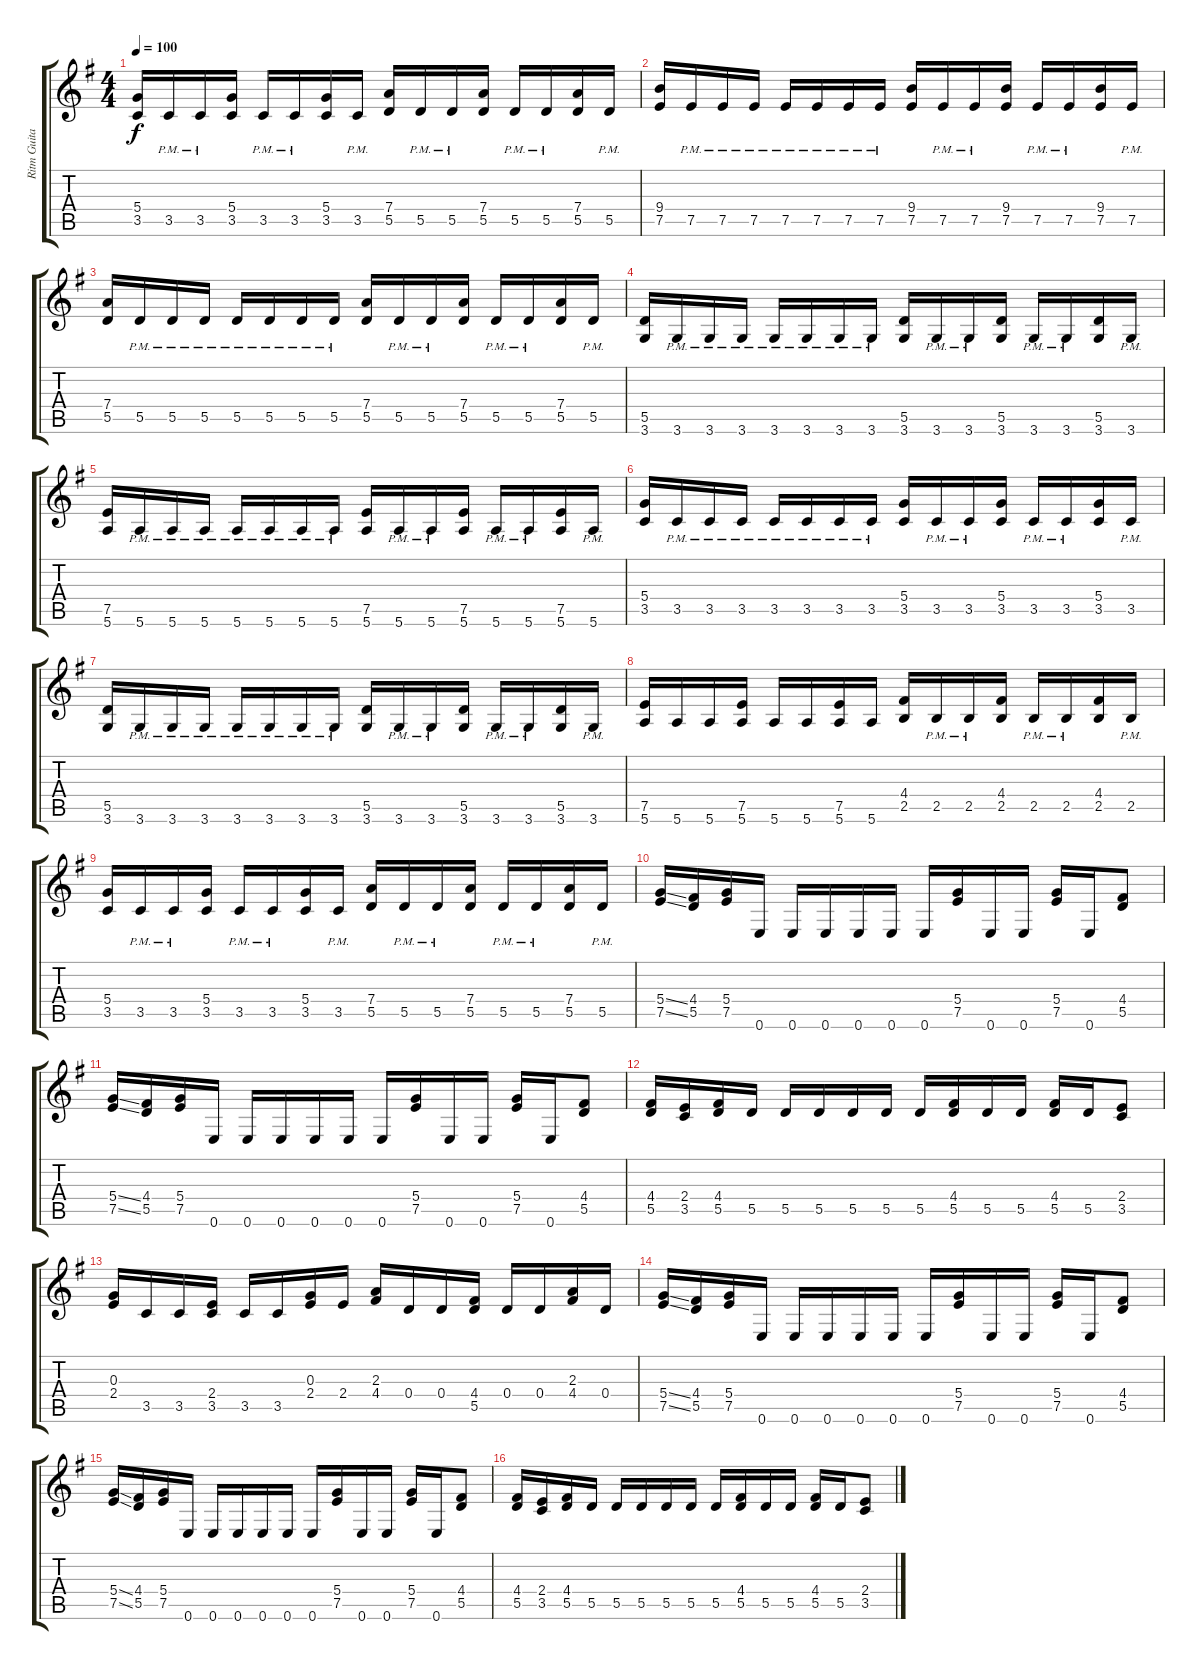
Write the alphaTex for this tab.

\track ("Ritm Guitar" "Ritm Guita") {instrument distortionguitar}
\staff {score tabs}
\tuning (E4 B3 G3 D3 A2 E2) {hide}
\ts (4 4)
\tempo 100
\clef g2
\ks g
(5.4 3.5).16{dy f} 3.5{pm}.16 3.5{pm}.16 (5.4 3.5).16 3.5{pm}.16 3.5{pm}.16 (5.4 3.5).16 3.5{pm}.16 (7.4 5.5).16 5.5{pm}.16 5.5{pm}.16 (7.4 5.5).16 5.5{pm}.16 5.5{pm}.16 (7.4 5.5).16 5.5{pm}.16 |
(9.4 7.5).16 7.5{pm}.16 7.5{pm}.16 7.5{pm}.16 7.5{pm}.16 7.5{pm}.16 7.5{pm}.16 7.5{pm}.16 (9.4 7.5).16 7.5{pm}.16 7.5{pm}.16 (9.4 7.5).16 7.5{pm}.16 7.5{pm}.16 (9.4 7.5).16 7.5{pm}.16 |
(7.4 5.5).16 5.5{pm}.16 5.5{pm}.16 5.5{pm}.16 5.5{pm}.16 5.5{pm}.16 5.5{pm}.16 5.5{pm}.16 (7.4 5.5).16 5.5{pm}.16 5.5{pm}.16 (7.4 5.5).16 5.5{pm}.16 5.5{pm}.16 (7.4 5.5).16 5.5{pm}.16 |
(5.5 3.6).16 3.6{pm}.16 3.6{pm}.16 3.6{pm}.16 3.6{pm}.16 3.6{pm}.16 3.6{pm}.16 3.6{pm}.16 (5.5 3.6).16 3.6{pm}.16 3.6{pm}.16 (5.5 3.6).16 3.6{pm}.16 3.6{pm}.16 (5.5 3.6).16 3.6{pm}.16 |
(7.5 5.6).16 5.6{pm}.16 5.6{pm}.16 5.6{pm}.16 5.6{pm}.16 5.6{pm}.16 5.6{pm}.16 5.6{pm}.16 (7.5 5.6).16 5.6{pm}.16 5.6{pm}.16 (7.5 5.6).16 5.6{pm}.16 5.6{pm}.16 (7.5 5.6).16 5.6{pm}.16 |
(5.4 3.5).16 3.5{pm}.16 3.5{pm}.16 3.5{pm}.16 3.5{pm}.16 3.5{pm}.16 3.5{pm}.16 3.5{pm}.16 (5.4 3.5).16 3.5{pm}.16 3.5{pm}.16 (5.4 3.5).16 3.5{pm}.16 3.5{pm}.16 (5.4 3.5).16 3.5{pm}.16 |
(5.5 3.6).16 3.6{pm}.16 3.6{pm}.16 3.6{pm}.16 3.6{pm}.16 3.6{pm}.16 3.6{pm}.16 3.6{pm}.16 (5.5 3.6).16 3.6{pm}.16 3.6{pm}.16 (5.5 3.6).16 3.6{pm}.16 3.6{pm}.16 (5.5 3.6).16 3.6{pm}.16 |
(7.5 5.6).16 5.6.16 5.6.16 (7.5 5.6).16 5.6.16 5.6.16 (7.5 5.6).16 5.6.16 (4.4 2.5).16 2.5{pm}.16 2.5{pm}.16 (4.4 2.5).16 2.5{pm}.16 2.5{pm}.16 (4.4 2.5).16 2.5{pm}.16 |
(5.4 3.5).16 3.5{pm}.16 3.5{pm}.16 (5.4 3.5).16 3.5{pm}.16 3.5{pm}.16 (5.4 3.5).16 3.5{pm}.16 (7.4 5.5).16 5.5{pm}.16 5.5{pm}.16 (7.4 5.5).16 5.5{pm}.16 5.5{pm}.16 (7.4 5.5).16 5.5{pm}.16 |
(5.4{ss} 7.5{ss}).16 (4.4 5.5).16 (5.4 7.5).16 0.6.16 0.6.16 0.6.16 0.6.16 0.6.16 0.6.16 (5.4 7.5).16 0.6.16 0.6.16 (5.4 7.5).16 0.6.16 (4.4 5.5).8 |
(5.4{ss} 7.5{ss}).16 (4.4 5.5).16 (5.4 7.5).16 0.6.16 0.6.16 0.6.16 0.6.16 0.6.16 0.6.16 (5.4 7.5).16 0.6.16 0.6.16 (5.4 7.5).16 0.6.16 (4.4 5.5).8 |
(4.4 5.5).16 (2.4 3.5).16 (4.4 5.5).16 5.5.16 5.5.16 5.5.16 5.5.16 5.5.16 5.5.16 (4.4 5.5).16 5.5.16 5.5.16 (4.4 5.5).16 5.5.16 (2.4 3.5).8 |
(0.3 2.4).16 3.5.16 3.5.16 (2.4 3.5).16 3.5.16 3.5.16 (0.3 2.4).16 2.4.16 (2.3 4.4).16 0.4.16 0.4.16 (4.4 5.5).16 0.4.16 0.4.16 (2.3 4.4).16 0.4.16 |
(5.4{ss} 7.5{ss}).16 (4.4 5.5).16 (5.4 7.5).16 0.6.16 0.6.16 0.6.16 0.6.16 0.6.16 0.6.16 (5.4 7.5).16 0.6.16 0.6.16 (5.4 7.5).16 0.6.16 (4.4 5.5).8 |
(5.4{ss} 7.5{ss}).16 (4.4 5.5).16 (5.4 7.5).16 0.6.16 0.6.16 0.6.16 0.6.16 0.6.16 0.6.16 (5.4 7.5).16 0.6.16 0.6.16 (5.4 7.5).16 0.6.16 (4.4 5.5).8 |
(4.4 5.5).16 (2.4 3.5).16 (4.4 5.5).16 5.5.16 5.5.16 5.5.16 5.5.16 5.5.16 5.5.16 (4.4 5.5).16 5.5.16 5.5.16 (4.4 5.5).16 5.5.16 (2.4 3.5).8
